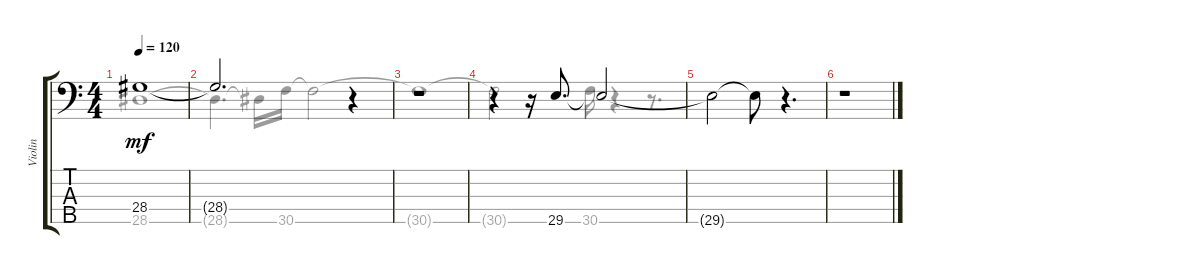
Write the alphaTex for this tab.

\track ("Violin" "Violin") {instrument stringensemble2}
\staff {score tabs}
\tuning (G2 D2 A1 E1 B0) {hide}
\voice
\ts (4 4)
\tempo 120
\clef f4
\ks aminor
28.4{t}.1{dy mf} |
28.4{t}.2{d} r.4 |
r.1 |
r.4 r.16 29.5.8{d} 29.5{t}.2 |
29.5{t}.2 29.5{t}.8 r.4{d} |
r.1
\voice
\clef f4
\ottava regular
\simile none
\ks aminor
28.5{t}.1{dy mf} |
28.5{t}.4{d} 28.5{t}.16 30.5.16 30.5{t}.2 |
30.5{t}.1 |
30.5{t}.2 30.5.16 r.4 r.8{d} |
|
